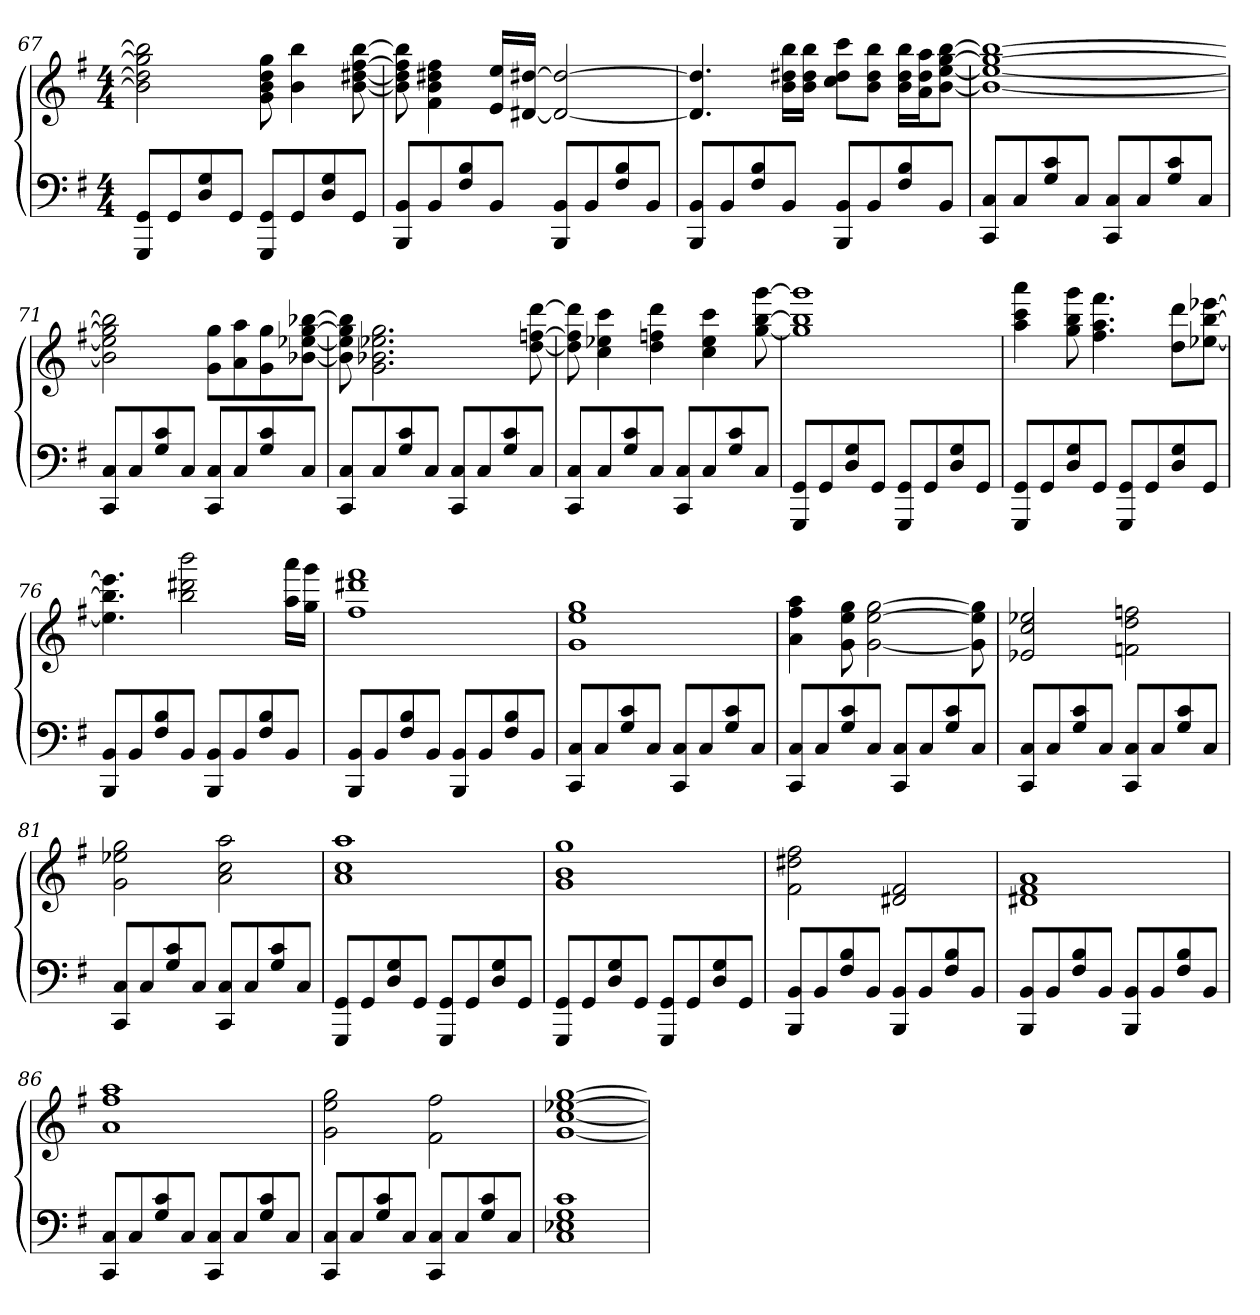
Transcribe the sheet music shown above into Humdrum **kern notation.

**kern	**kern
*part1	*part1
*staff2	*staff1
*clefF4	*clefG2
*k[f#]	*k[f#]
*M4/4	*M4/4
=67	=67
8GGG/ 8GG/L	2b]\ 2dd]\ 2gg]\ 2bb]\
8GG/	.
8D/ 8G/	.
8GG/J	.
8GGG/ 8GG/L	8g\ 8b\ 8dd\ 8gg\
8GG/	4b\ 4bb\
8D/ 8G/	.
8GG/J	[8b\ [8dd#X\ [8ff#\ [8bb\
!!LO:LB:g=z
=68	=68
8BBB/ 8BB/L	8b]\ 8dd#]\ 8ff#]\ 8bb]\
8BB/	4f#\ 4b\ 4dd#X\ 4ff#\
8F#/ 8B/	.
8BB/J	16e/ 16ee/LL
.	[16d#X/ [16dd#X/JJ
8BBB/ 8BB/L	2d#_/ 2dd#_/
8BB/	.
8F#/ 8B/	.
8BB/J	.
=69	=69
8BBB/ 8BB/L	4.d#]/ 4.dd#]/
8BB/	.
8F#/ 8B/	.
8BB/J	16b\ 16dd#X\ 16bb\LL
.	16b\ 16dd#\ 16bb\JJ
8BBB/ 8BB/L	8cc\ 8dd#\ 8ccc\L
8BB/	8b\ 8dd#\ 8bb\J
8F#/ 8B/	16b\ 16dd#\ 16bb\LL
.	16a\ 16dd#\ 16aa\J
8BB/J	[8b\ [8ee\ [8gg\ [8bb\J
=70	=70
8CC/ 8C/L	1b_ 1ee_ 1gg_ 1bb_
8C/	.
8G/ 8c/	.
8C/J	.
8CC/ 8C/L	.
8C/	.
8G/ 8c/	.
8C/J	.
!!LO:LB:g=z
=71	=71
8CC/ 8C/L	2b]\ 2ee]\ 2gg]\ 2bb]\
8C/	.
8G/ 8c/	.
8C/J	.
8CC/ 8C/L	8g\ 8gg\L
8C/	8a\ 8aa\
8G/ 8c/	8g\ 8gg\
8C/J	[8b-X\ [8ee-X\ [8gg\ [8bb-X\J
=72	=72
8CC/ 8C/L	8b-]\ 8ee-]\ 8gg]\ 8bb-]\
8C/	2.g\ 2.b-X\ 2.ee-X\ 2.gg\
8G/ 8c/	.
8C/J	.
8CC/ 8C/L	.
8C/	.
8G/ 8c/	.
8C/J	[8dd\ [8ffn\ [8ddd\
=73	=73
8CC/ 8C/L	8dd]\ 8ff]\ 8ddd]\
8C/	4cc\ 4ee-X\ 4ccc\
8G/ 8c/	.
8C/J	4dd\ 4ffn\ 4ddd\
8CC/ 8C/L	.
8C/	4cc\ 4ee-\ 4ccc\
8G/ 8c/	.
8C/J	[8gg\ [8bb\ [8ggg\
=74	=74
8GGG/ 8GG/L	1gg] 1bb] 1ggg]
8GG/	.
8D/ 8G/	.
8GG/J	.
8GGG/ 8GG/L	.
8GG/	.
8D/ 8G/	.
8GG/J	.
!!LO:LB:g=z
=75	=75
8GGG/ 8GG/L	4aa\ 4ccc\ 4aaa\
8GG/	.
8D/ 8G/	8gg\ 8bb\ 8ggg\
8GG/J	4.ff#\ 4.aa\ 4.fff#\
8GGG/ 8GG/L	.
8GG/	.
8D/ 8G/	8dd\ 8ddd\L
8GG/J	[8ee-X\ [8bb\ [8eee-X\J
=76	=76
8BBB/ 8BB/L	4.ee-]\ 4.bb]\ 4.eee-]\
8BB/	.
8F#/ 8B/	.
8BB/J	2bb\ 2ddd#X\ 2bbb\
8BBB/ 8BB/L	.
8BB/	.
8F#/ 8B/	.
8BB/J	16aa\ 16aaa\LL
.	16gg\ 16ggg\JJ
=77	=77
8BBB/ 8BB/L	1ff# 1ddd#X 1fff#
8BB/	.
8F#/ 8B/	.
8BB/J	.
8BBB/ 8BB/L	.
8BB/	.
8F#/ 8B/	.
8BB/J	.
=78	=78
8CC/ 8C/L	1g 1ee 1gg
8C/	.
8G/ 8c/	.
8C/J	.
8CC/ 8C/L	.
8C/	.
8G/ 8c/	.
8C/J	.
!!LO:LB:g=z
=79	=79
8CC/ 8C/L	4a\ 4ff#\ 4aa\
8C/	.
8G/ 8c/	8g\ 8ee\ 8gg\
8C/J	[2g\ [2ee\ [2gg\
8CC/ 8C/L	.
8C/	.
8G/ 8c/	.
8C/J	8g]\ 8ee]\ 8gg]\
=80	=80
8CC/ 8C/L	2e-X/ 2cc/ 2ee-X/
8C/	.
8G/ 8c/	.
8C/J	.
8CC/ 8C/L	2fn\ 2dd\ 2ffn\
8C/	.
8G/ 8c/	.
8C/J	.
=81	=81
8CC/ 8C/L	2g\ 2ee-X\ 2gg\
8C/	.
8G/ 8c/	.
8C/J	.
8CC/ 8C/L	2a\ 2cc\ 2aa\
8C/	.
8G/ 8c/	.
8C/J	.
=82	=82
8GGG/ 8GG/L	1a 1cc 1aa
8GG/	.
8D/ 8G/	.
8GG/J	.
8GGG/ 8GG/L	.
8GG/	.
8D/ 8G/	.
8GG/J	.
!!LO:PB:g=z
=83	=83
8GGG/ 8GG/L	1g 1b 1gg
8GG/	.
8D/ 8G/	.
8GG/J	.
8GGG/ 8GG/L	.
8GG/	.
8D/ 8G/	.
8GG/J	.
=84	=84
8BBB/ 8BB/L	2f#\ 2dd#X\ 2ff#\
8BB/	.
8F#/ 8B/	.
8BB/J	.
8BBB/ 8BB/L	2d#X/ 2f#/
8BB/	.
8F#/ 8B/	.
8BB/J	.
=85	=85
8BBB/ 8BB/L	1d#X 1f# 1a
8BB/	.
8F#/ 8B/	.
8BB/J	.
8BBB/ 8BB/L	.
8BB/	.
8F#/ 8B/	.
8BB/J	.
=86	=86
8CC/ 8C/L	1a 1ff# 1aa
8C/	.
8G/ 8c/	.
8C/J	.
8CC/ 8C/L	.
8C/	.
8G/ 8c/	.
8C/J	.
!!LO:LB:g=z
=87	=87
8CC/ 8C/L	2g\ 2ee\ 2gg\
8C/	.
8G/ 8c/	.
8C/J	.
8CC/ 8C/L	2f#\ 2ff#\
8C/	.
8G/ 8c/	.
8C/J	.
=88	=88
1C 1E-X 1G 1c	[1g [1cc [1ee-X [1gg
=	=
*-	*-
